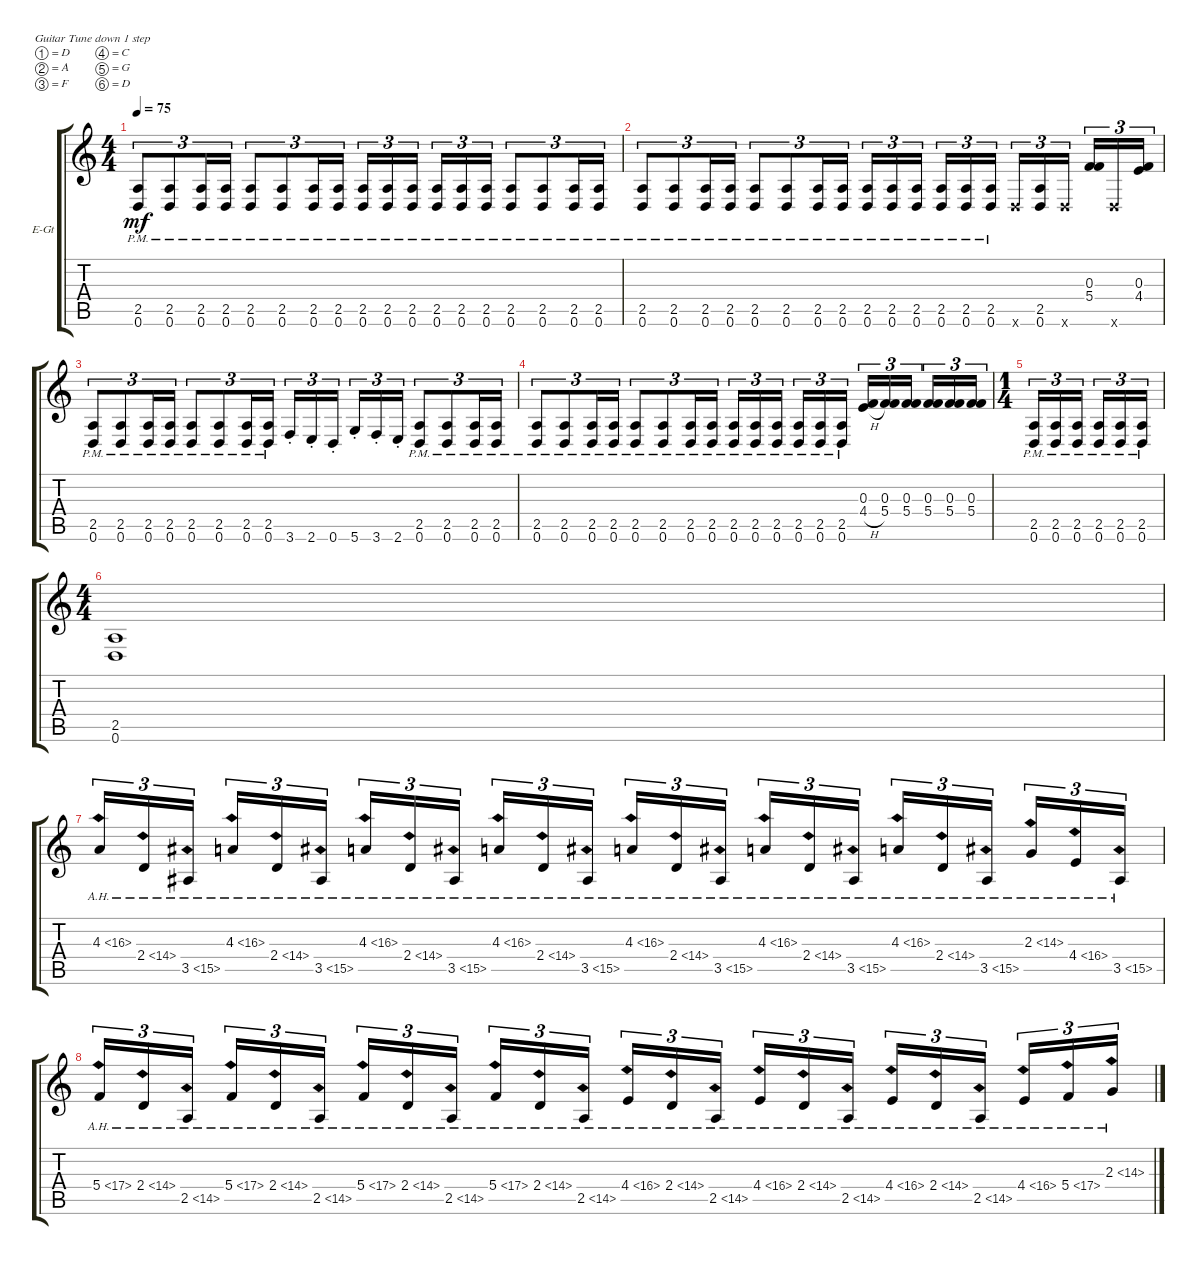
\defaultSystemsLayout 4
\bracketExtendMode groupsimilarinstruments
\firstSystemTrackNameOrientation horizontal
\otherSystemsTrackNameOrientation horizontal
\track ("Electric Guitar" "E-Gt") {instrument distortionguitar}
\staff {score tabs}
\tuning (D4 A3 F3 C3 G2 D2)
\ts (4 4)
\tempo 75
\clef g2
\ks c
(0.6{pm} 2.5{pm}).8{tu (3 2) dy mf instrument distortionguitar} (2.5{pm} 0.6{pm}).8{tu (3 2)} (0.6{pm} 2.5{pm}).16{tu (3 2)} (2.5{pm} 0.6{pm}).16{tu (3 2)} (0.6{pm} 2.5{pm}).8{tu (3 2)} (2.5{pm} 0.6{pm}).8{tu (3 2)} (0.6{pm} 2.5{pm}).16{tu (3 2)} (2.5{pm} 0.6{pm}).16{tu (3 2)} (2.5{pm} 0.6{pm}).16{tu (3 2)} (0.6{pm} 2.5{pm}).16{tu (3 2)} (2.5{pm} 0.6{pm}).16{tu (3 2)} (0.6{pm} 2.5{pm}).16{tu (3 2)} (2.5{pm} 0.6{pm}).16{tu (3 2)} (0.6{pm} 2.5{pm}).16{tu (3 2)} (2.5{pm} 0.6{pm}).8{tu (3 2)} (0.6{pm} 2.5{pm}).8{tu (3 2)} (2.5{pm} 0.6{pm}).16{tu (3 2)} (0.6{pm} 2.5{pm}).16{tu (3 2)} |
(0.6{pm} 2.5{pm}).8{tu (3 2)} (2.5{pm} 0.6{pm}).8{tu (3 2)} (0.6{pm} 2.5{pm}).16{tu (3 2)} (2.5{pm} 0.6{pm}).16{tu (3 2)} (0.6{pm} 2.5{pm}).8{tu (3 2)} (2.5{pm} 0.6{pm}).8{tu (3 2)} (0.6{pm} 2.5{pm}).16{tu (3 2)} (2.5{pm} 0.6{pm}).16{tu (3 2)} (2.5{pm} 0.6{pm}).16{tu (3 2)} (0.6{pm} 2.5{pm}).16{tu (3 2)} (2.5{pm} 0.6{pm}).16{tu (3 2)} (0.6{pm} 2.5{pm}).16{tu (3 2)} (2.5{pm} 0.6{pm}).16{tu (3 2)} (0.6{pm} 2.5{pm}).16{tu (3 2)} 0.6{x}.16{tu (3 2)} (2.5 0.6).16{tu (3 2)} 0.6{x}.16{tu (3 2)} (5.4 0.3).16{tu (3 2)} 0.6{x}.16{tu (3 2)} (4.4 0.3).16{tu (3 2)} |
(0.6{pm} 2.5{pm}).8{tu (3 2)} (2.5{pm} 0.6{pm}).8{tu (3 2)} (0.6{pm} 2.5{pm}).16{tu (3 2)} (2.5{pm} 0.6{pm}).16{tu (3 2)} (0.6{pm} 2.5{pm}).8{tu (3 2)} (2.5{pm} 0.6{pm}).8{tu (3 2)} (0.6{pm} 2.5{pm}).16{tu (3 2)} (2.5{pm} 0.6{pm}).16{tu (3 2)} 3.6{st}.16{tu (3 2)} 2.6{st}.16{tu (3 2)} 0.6{st}.16{tu (3 2)} 5.6{st}.16{tu (3 2)} 3.6{st}.16{tu (3 2)} 2.6{st}.16{tu (3 2)} (2.5{pm} 0.6{pm}).8{tu (3 2)} (0.6{pm} 2.5{pm}).8{tu (3 2)} (2.5{pm} 0.6{pm}).16{tu (3 2)} (0.6{pm} 2.5{pm}).16{tu (3 2)} |
(0.6{pm} 2.5{pm}).8{tu (3 2)} (2.5{pm} 0.6{pm}).8{tu (3 2)} (0.6{pm} 2.5{pm}).16{tu (3 2)} (2.5{pm} 0.6{pm}).16{tu (3 2)} (0.6{pm} 2.5{pm}).8{tu (3 2)} (2.5{pm} 0.6{pm}).8{tu (3 2)} (0.6{pm} 2.5{pm}).16{tu (3 2)} (2.5{pm} 0.6{pm}).16{tu (3 2)} (2.5{pm} 0.6{pm}).16{tu (3 2)} (0.6{pm} 2.5{pm}).16{tu (3 2)} (2.5{pm} 0.6{pm}).16{tu (3 2)} (0.6{pm} 2.5{pm}).16{tu (3 2)} (2.5{pm} 0.6{pm}).16{tu (3 2)} (0.6{pm} 2.5{pm}).16{tu (3 2)} (4.4{h} 0.3).16{tu (3 2)} (5.4 0.3).16{tu (3 2)} (5.4 0.3).16{tu (3 2)} (5.4 0.3).16{tu (3 2)} (5.4 0.3).16{tu (3 2)} (5.4 0.3).16{tu (3 2)} |
\ts (1 4)
(0.6{pm} 2.5{pm}).16{tu (3 2)} (2.5{pm} 0.6{pm}).16{tu (3 2)} (0.6{pm} 2.5{pm}).16{tu (3 2)} (2.5{pm} 0.6{pm}).16{tu (3 2)} (0.6 2.5{pm}).16{tu (3 2)} (2.5{pm} 0.6{pm}).16{tu (3 2)} |
\ts (4 4)
(0.6 2.5).1 |
4.3{ah 12}.16{tu (3 2)} 2.4{ah 12}.16{tu (3 2)} 3.5{ah 12}.16{tu (3 2)} 4.3{ah 12}.16{tu (3 2)} 2.4{ah 12}.16{tu (3 2)} 3.5{ah 12}.16{tu (3 2)} 4.3{ah 12}.16{tu (3 2)} 2.4{ah 12}.16{tu (3 2)} 3.5{ah 12}.16{tu (3 2)} 4.3{ah 12}.16{tu (3 2)} 2.4{ah 12}.16{tu (3 2)} 3.5{ah 12}.16{tu (3 2)} 4.3{ah 12}.16{tu (3 2)} 2.4{ah 12}.16{tu (3 2)} 3.5{ah 12}.16{tu (3 2)} 4.3{ah 12}.16{tu (3 2)} 2.4{ah 12}.16{tu (3 2)} 3.5{ah 12}.16{tu (3 2)} 4.3{ah 12}.16{tu (3 2)} 2.4{ah 12}.16{tu (3 2)} 3.5{ah 12}.16{tu (3 2)} 2.3{ah 12}.16{tu (3 2)} 4.4{ah 12}.16{tu (3 2)} 3.5{ah 12}.16{tu (3 2)} |
5.4{ah 12}.16{tu (3 2)} 2.4{ah 12}.16{tu (3 2)} 2.5{ah 12}.16{tu (3 2)} 5.4{ah 12}.16{tu (3 2)} 2.4{ah 12}.16{tu (3 2)} 2.5{ah 12}.16{tu (3 2)} 5.4{ah 12}.16{tu (3 2)} 2.4{ah 12}.16{tu (3 2)} 2.5{ah 12}.16{tu (3 2)} 5.4{ah 12}.16{tu (3 2)} 2.4{ah 12}.16{tu (3 2)} 2.5{ah 12}.16{tu (3 2)} 4.4{ah 12}.16{tu (3 2)} 2.4{ah 12}.16{tu (3 2)} 2.5{ah 12}.16{tu (3 2)} 4.4{ah 12}.16{tu (3 2)} 2.4{ah 12}.16{tu (3 2)} 2.5{ah 12}.16{tu (3 2)} 4.4{ah 12}.16{tu (3 2)} 2.4{ah 12}.16{tu (3 2)} 2.5{ah 12}.16{tu (3 2)} 4.4{ah 12}.16{tu (3 2)} 5.4{ah 12}.16{tu (3 2)} 2.3{ah 12}.16{tu (3 2)}
